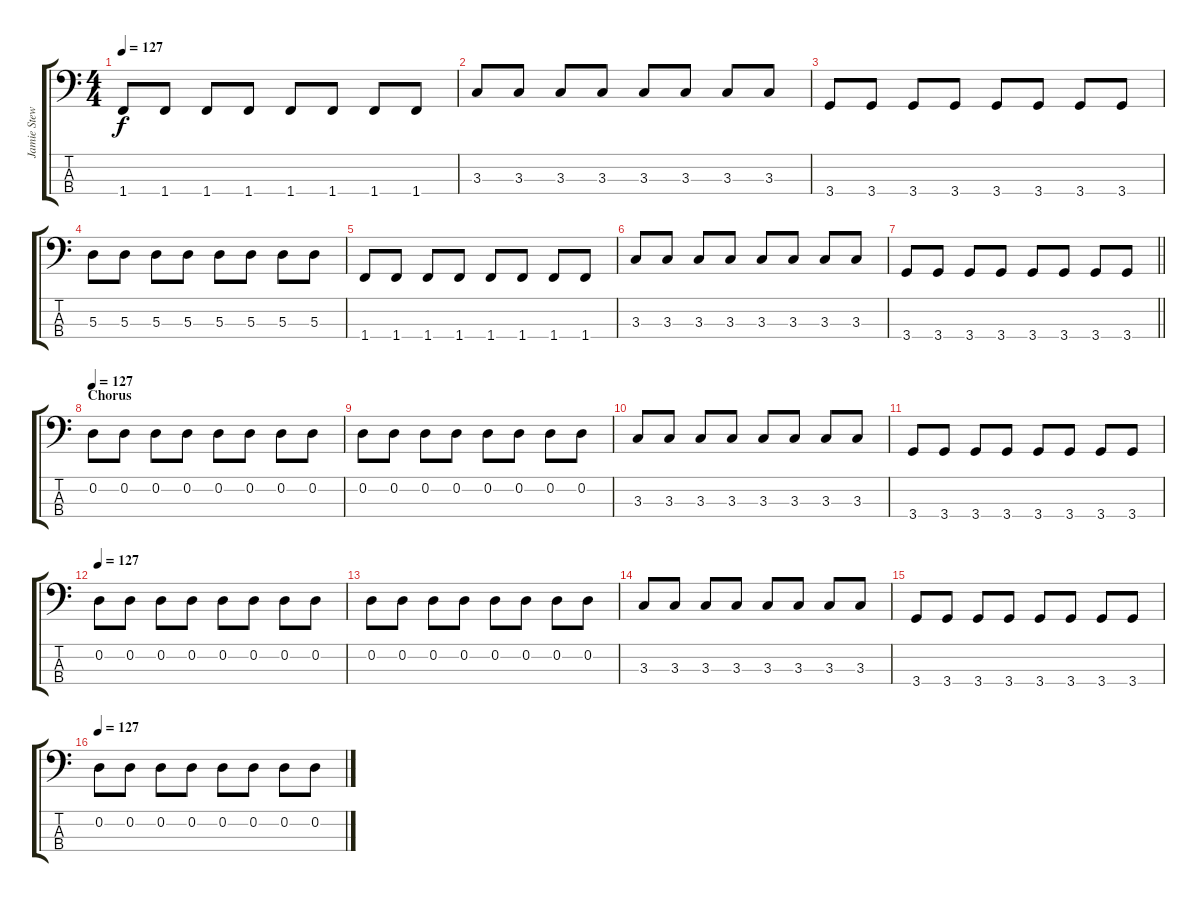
\track ("Jamie Stewart" "Jamie Stew") {instrument electricbassfinger}
\staff {score tabs}
\tuning (G2 D2 A1 E1) {hide}
\ts (4 4)
\tempo 127
\clef f4
\ks c
1.4.8{dy f} 1.4.8 1.4.8 1.4.8 1.4.8 1.4.8 1.4.8 1.4.8 |
3.3.8 3.3.8 3.3.8 3.3.8 3.3.8 3.3.8 3.3.8 3.3.8 |
3.4.8 3.4.8 3.4.8 3.4.8 3.4.8 3.4.8 3.4.8 3.4.8 |
5.3.8 5.3.8 5.3.8 5.3.8 5.3.8 5.3.8 5.3.8 5.3.8 |
1.4.8 1.4.8 1.4.8 1.4.8 1.4.8 1.4.8 1.4.8 1.4.8 |
3.3.8 3.3.8 3.3.8 3.3.8 3.3.8 3.3.8 3.3.8 3.3.8 |
\barLineRight lightlight
3.4.8 3.4.8 3.4.8 3.4.8 3.4.8 3.4.8 3.4.8 3.4.8 |
\section ("" "Chorus")
\tempo 127
0.2.8{instrument electricbasspick} 0.2.8 0.2.8 0.2.8 0.2.8 0.2.8 0.2.8 0.2.8 |
0.2.8 0.2.8 0.2.8 0.2.8 0.2.8 0.2.8 0.2.8 0.2.8 |
3.3.8 3.3.8 3.3.8 3.3.8 3.3.8 3.3.8 3.3.8 3.3.8 |
3.4.8 3.4.8 3.4.8 3.4.8 3.4.8 3.4.8 3.4.8 3.4.8 |
\tempo 127
0.2.8{instrument electricbasspick} 0.2.8 0.2.8 0.2.8 0.2.8 0.2.8 0.2.8 0.2.8 |
0.2.8 0.2.8 0.2.8 0.2.8 0.2.8 0.2.8 0.2.8 0.2.8 |
3.3.8 3.3.8 3.3.8 3.3.8 3.3.8 3.3.8 3.3.8 3.3.8 |
3.4.8 3.4.8 3.4.8 3.4.8 3.4.8 3.4.8 3.4.8 3.4.8 |
\tempo 127
0.2.8{instrument electricbasspick} 0.2.8 0.2.8 0.2.8 0.2.8 0.2.8 0.2.8 0.2.8
